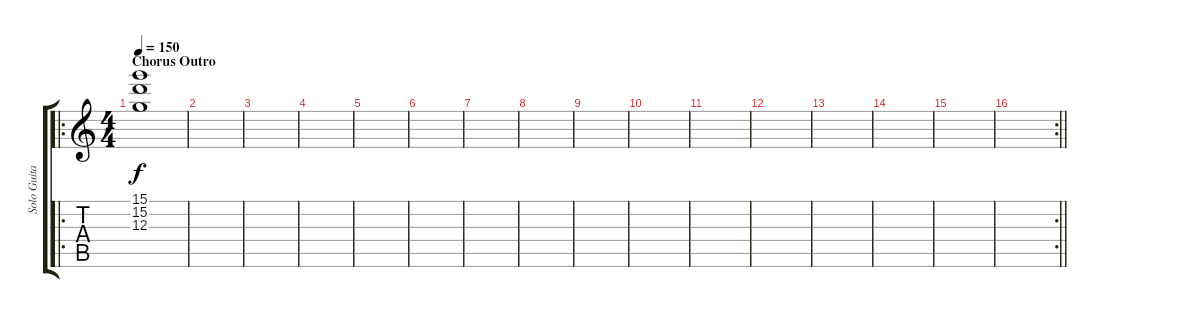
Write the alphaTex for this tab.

\track ("Solo Guitar" "Solo Guita") {instrument overdrivenguitar}
\staff {score tabs}
\tuning (E4 B3 G3 D3 A2 E2) {hide}
\ro
\ts (4 4)
\section ("" "Chorus Outro")
\tempo 150
\clef g2
\ks c
(15.1 15.2 12.3).1{dy f} |
|
|
|
|
|
|
|
|
|
|
|
|
|
|
\rc 2
\barLineRight lightlight
